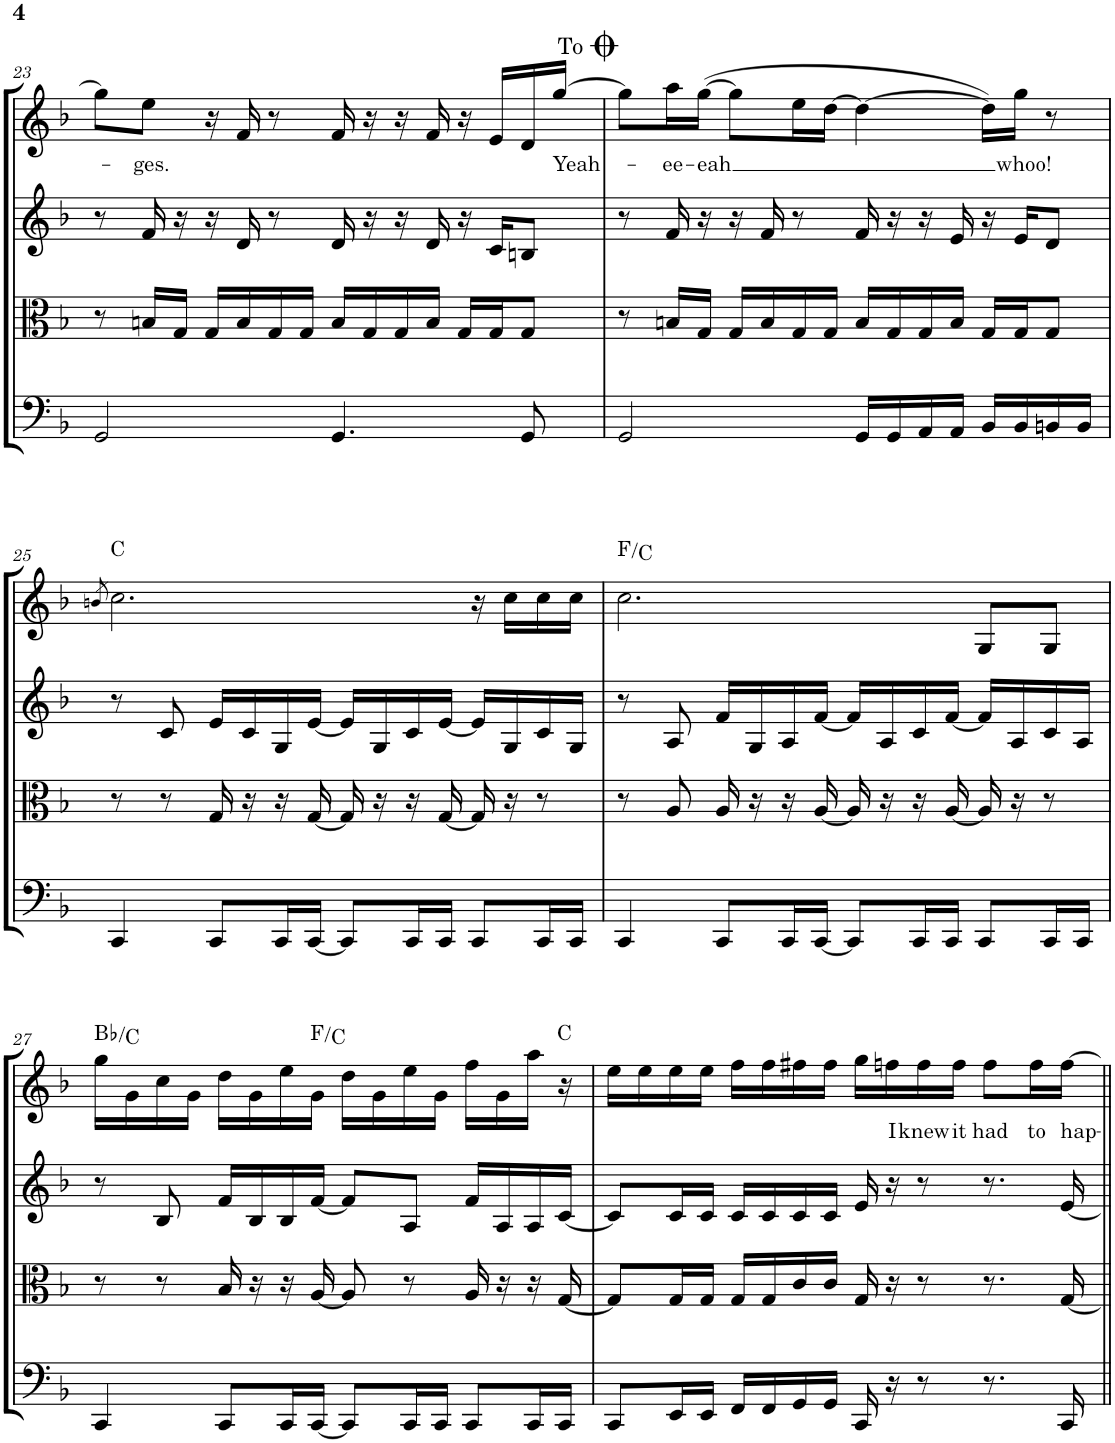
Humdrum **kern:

**kern	**kern	**kern	**kern	**text	**harte
*part4	*part3	*part2	*part1	*part1	*part1
*staff4	*staff3	*staff2	*staff1	*staff1	*
*I"Violoncello	*I"Viola	*I"Violin II	*I"Violin I	*	*
*I'Vc	*I'Vla	*I'Vln	*I'Vln	*	*
!!LO:PB:g=z
*clefF4	*clefC3	*clefG2	*clefG2	*	*
*k[b-]	*k[b-]	*k[b-]	*k[b-]	*	*
*M4/4	*M4/4	*M4/4	*M4/4	*	*
=23	=23	=23	=23	=23	=23
2GG/	8r	8r	8gg\L]	.	.
!	!	!	!	!LO:LY:b	!
.	16Bn/LL	16f/	8ee\J	-ges.	.
.	16G/JJ	16r	.	.	.
.	16G/LL	16r	16r	.	.
.	16B/	16d/	16f/	.	.
.	16G/	8r	8r	.	.
.	16G/JJ	.	.	.	.
4.GG/	16B/LL	16d/	16f/	.	.
.	16G/	16r	16r	.	.
.	16G/	16r	16r	.	.
.	16B/JJ	16d/	16f/	.	.
.	16G/LL	16r	16r	.	.
.	16G/J	16c/KL	16e/LL	.	.
8GG/	8G/J	8Bn/J	16d/	.	.
!	!	!	!	!LO:LY:b	!
.	.	.	[16gg/JJ	Yeah-	.
!	!	!	!LO:TX:a:t=To	!	!
=24	=24	=24	=24	=24	=24
2GG/	8r	8r	8gg\L]	.	.
!	!	!	!	!LO:LY:b	!
.	16Bn/LL	16f/	16aa\L	-ee-	.
!	!	!	!	!LO:LY:b	!
.	16G/JJ	16r	([16gg\JJ	-eah	.
.	16G/LL	16r	8gg\L]	.	.
.	16B/	16f/	.	.	.
.	16G/	8r	16ee\L	.	.
.	16G/JJ	.	[16dd\JJ	.	.
16GG/LL	16B/LL	16f/	4dd\_	.	.
16GG/	16G/	16r	.	.	.
16AA/	16G/	16r	.	.	.
16AA/JJ	16B/JJ	16e/	.	.	.
16BB-/LL	16G/LL	16r	16dd\LL])	.	.
!	!	!	!	!LO:LY:b	!
16BB-/	16G/J	16e/KL	16gg\JJ	whoo!	.
16BBn/	8G/J	8d/J	8r	.	.
16BB/JJ	.	.	.	.	.
!!LO:LB:g=z
=25	=25	=25	=25	=25	=25
.	.	.	8qbn/	.	.
4CC/	8r	8r	2.cc\	.	C:maj
.	8r	8c/	.	.	.
8CC/L	16G/	16e/LL	.	.	.
.	16r	16c/	.	.	.
16CC/L	16r	16G/	.	.	.
[16CC/JJ	[16G/	[16e/JJ	.	.	.
8CC/L]	16G/]	16e/LL]	.	.	.
.	16r	16G/	.	.	.
16CC/L	16r	16c/	.	.	.
16CC/JJ	[16G/	[16e/JJ	.	.	.
8CC/L	16G/]	16e/LL]	16r	.	.
.	16r	16G/	16cc\LL	.	.
16CC/L	8r	16c/	16cc\	.	.
16CC/JJ	.	16G/JJ	16cc\JJ	.	.
=26	=26	=26	=26	=26	=26
4CC/	8r	8r	2.cc\	.	F:maj/5
.	8A/	8A/	.	.	.
8CC/L	16A/	16f/LL	.	.	.
.	16r	16G/	.	.	.
16CC/L	16r	16A/	.	.	.
[16CC/JJ	[16A/	[16f/JJ	.	.	.
8CC/L]	16A/]	16f/LL]	.	.	.
.	16r	16A/	.	.	.
16CC/L	16r	16c/	.	.	.
16CC/JJ	[16A/	[16f/JJ	.	.	.
8CC/L	16A/]	16f/LL]	8G/L	.	.
.	16r	16A/	.	.	.
16CC/L	8r	16c/	8G/J	.	.
16CC/JJ	.	16A/JJ	.	.	.
!!LO:LB:g=z
=27	=27	=27	=27	=27	=27
4CC/	8r	8r	16gg\LL	.	Bb:maj/2
.	.	.	16g\	.	.
.	8r	8B-/	16cc\	.	.
.	.	.	16g\JJ	.	.
8CC/L	16B-/	16f/LL	16dd\LL	.	.
.	16r	16B-/	16g\	.	.
16CC/L	16r	16B-/	16ee\	.	.
[16CC/JJ	[16A/	[16f/JJ	16g\JJ	.	F:maj/5
8CC/L]	8A/]	8f/L]	16dd\LL	.	.
.	.	.	16g\	.	.
16CC/L	8r	8A/J	16ee\	.	.
16CC/JJ	.	.	16g\JJ	.	.
8CC/L	16A/	16f/LL	16ff\LL	.	.
.	16r	16A/	16g\	.	.
16CC/L	16r	16A/	16aa\JJ	.	.
16CC/JJ	[16G/	[16c/JJ	16r	.	C:maj
=28	=28	=28	=28	=28	=28
8CC/L	8G/L]	8c/L]	16ee\LL	.	.
.	.	.	16ee\	.	.
16EE/L	16G/L	16c/L	16ee\	.	.
16EE/JJ	16G/JJ	16c/JJ	16ee\JJ	.	.
16FF/LL	16G/LL	16c/LL	16ff\LL	.	.
16FF/	16G/	16c/	16ff\	.	.
16GG/	16c/	16c/	16ff#X\	.	.
16GG/JJ	16c/JJ	16c/JJ	16ff#\JJ	.	.
16CC/	16G/	16e/	16gg\LL	.	.
!	!	!	!	!LO:LY:b	!
16r	16r	16r	16ffn\	I	.
!	!	!	!	!LO:LY:b	!
8r	8r	8r	16ff\	knew	.
!	!	!	!	!LO:LY:b	!
.	.	.	16ff\JJ	it	.
!	!	!	!	!LO:LY:b	!
8.r	8.r	8.r	8ff\L	had	.
!	!	!	!	!LO:LY:b	!
.	.	.	16ff\L	to	.
!	!	!	!	!LO:LY:b	!
16CC/	[16G/	[16e/	[16ff\JJ	hap-	.
=||	=||	=||	=||	=||	=||
*-	*-	*-	*-	*-	*-
